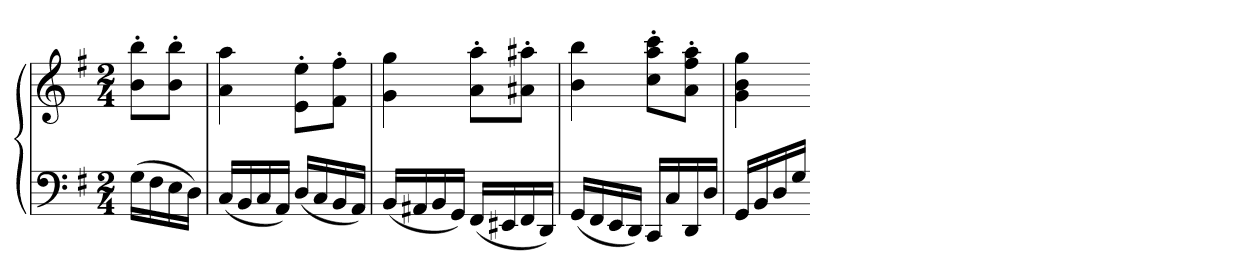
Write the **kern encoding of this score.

**kern	**kern
*part1	*part1
*staff2	*staff1
*clefF4	*clefG2
*k[f#]	*k[f#]
*G:	*G:
*M2/4	*M2/4
=	=
(16GLL	8b' 8bb'L
16F#	.
16E	8b' 8bb'J
16DJJ)	.
=	=
(16CLL	4a 4aa
16BB	.
16C	.
16AAJJ)	.
(16DLL	8e' 8ee'L
16C	.
16BB	8f#' 8ff#'J
16AAJJ)	.
=	=
(16BBLL	4g 4gg
16AA#X	.
16BB	.
16GGJJ)	.
(16FF#LL	8a' 8aa'L
16EE#X	.
16FF#	8a#X' 8aa#X'J
16DDJJ)	.
=	=
(16GGLL	4b 4bb
16FF#	.
16EE	.
16DDJJ)	.
16CCLL	8cc' 8aa' 8ccc'L
16C	.
16DD	8a' 8ff#' 8aa'J
16DJJ	.
=	=
16GGLL	4g 4b 4gg
16BB	.
16D	.
16GJJ	.
=-	=-
*-	*-
